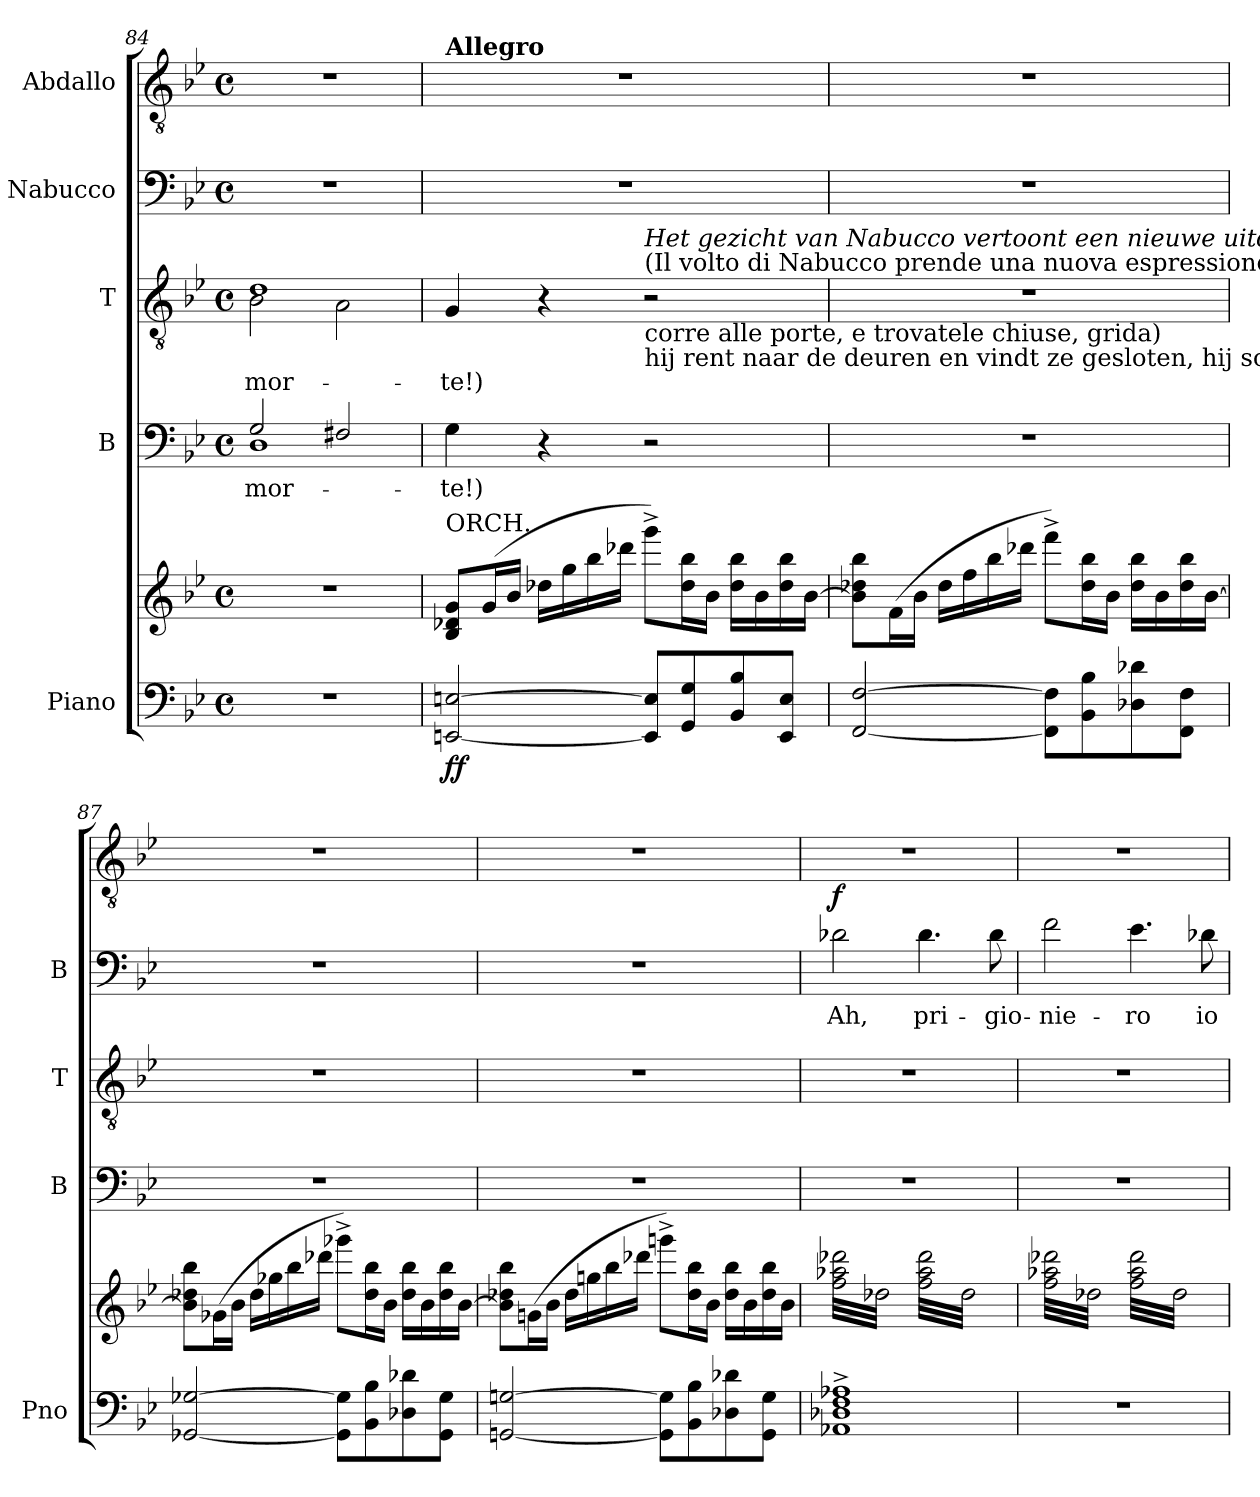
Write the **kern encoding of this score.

**kern	**kern	**dynam	**kern	**text	**kern	**text	**kern	**text	**dynam	**kern
*part5	*part5	*part5	*part4	*part4	*part3	*part3	*part2	*part2	*part2	*part1
*staff6	*staff5	*staff5/6	*staff4	*staff4	*staff3	*staff3	*staff2	*staff2	*staff2	*staff1
*I"Piano	*	*	*I"B	*	*I"T	*	*I"Nabucco	*	*	*I"Abdallo
*I'Pno	*	*	*I'B	*	*I'T	*	*I'B	*	*	*
*clefF4	*clefG2	*	*clefF4	*	*clefGv2	*	*clefF4	*	*	*clefGv2
*k[b-e-]	*k[b-e-]	*	*k[b-e-]	*	*k[b-e-]	*	*k[b-e-]	*	*	*k[b-e-]
*M4/4	*M4/4	*	*M4/4	*	*M4/4	*	*M4/4	*	*	*M4/4
*met(c)	*met(c)	*	*met(c)	*	*met(c)	*	*met(c)	*	*	*met(c)
=84	=84	=84	=84	=84	=84	=84	=84	=84	=84	=84
!	!	!	!	!LO:LY:b	!	!LO:LY:b	!	!	!	!
*	*	*	*^	*	*^	*	*	*	*	*
1r	1r	.	2G!/	1D	mor-	1d	2B-!\	mor-	1r	.	.	1r
.	.	.	2F#X!/	.	.	.	2A!\	.	.	.	.	.
*	*	*	*v	*v	*	*	*	*	*	*	*	*
=85	=85	=85	=85	=85	=85	=85	=85	=85	=85	=85	=85
!!LO:REH:place=s1:a:B:fs=14:t=7
!	!	!	!	!	!	!	!	!	!	!	!LO:TX:a:B:t=Allegro
!	!LO:TX:a:t=ORCH.	!	!	!	!	!	!	!	!	!	!
!	!	!LO:DY:b=2	!	!LO:LY:b	!	!	!LO:LY:b	!	!	!	!
!	!	!LO:DY:n=1:b	!	!	!	!	!	!	!	!	!
*	*	*	*	*	*v	*v	*	*	*	*	*
[2EEn/ [2En/	8B-/ 8d-X/ 8g/L	f f	4G\	-te!)	4G/	-te!)	1r	.	.	1r
.	(16g/L	.	.	.	.	.	.	.	.	.
.	16b-/JJ	.	.	.	.	.	.	.	.	.
.	16dd-X\LL	.	4r	.	4r	.	.	.	.	.
.	16gg\	.	.	.	.	.	.	.	.	.
.	16bb-\	.	.	.	.	.	.	.	.	.
.	16ddd-X\JJ	.	.	.	.	.	.	.	.	.
!	!	!	!	!	!LO:TX:a:t=(Il volto di Nabucco prende una nuova espressione;	!	!	!	!	!
!	!	!	!	!	!LO:TX:b:t=corre alle porte, e trovatele chiuse, grida)	!	!	!	!	!
!	!	!	!	!	!LO:TX:a:i:t=Het gezicht van Nabucco vertoont een nieuwe uitdrukking;	!	!	!	!	!
!	!	!	!	!	!LO:TX:b:t=hij rent naar de deuren en vindt ze gesloten, hij schreeuwt	!	!	!	!	!
8EE/] 8E/]L	8ggg^\L)	.	2r	.	2r	.	.	.	.	.
8GG/ 8G/	16dd-\ 16bb-\L	.	.	.	.	.	.	.	.	.
.	16b-\JJ	.	.	.	.	.	.	.	.	.
8BB-/ 8B-/	16dd-\ 16bb-\LL	.	.	.	.	.	.	.	.	.
.	16b-\	.	.	.	.	.	.	.	.	.
8EE/ 8E/J	16dd-\ 16bb-\	.	.	.	.	.	.	.	.	.
.	[16b-\JJ	.	.	.	.	.	.	.	.	.
!!LO:LB:g=z
=86	=86	=86	=86	=86	=86	=86	=86	=86	=86	=86
[2FF/ [2F/	8b-\] 8dd-X\ 8bb-\L	.	1r	.	1r	.	1r	.	.	1r
.	(16f\L	.	.	.	.	.	.	.	.	.
.	16b-\JJ	.	.	.	.	.	.	.	.	.
.	16dd-\LL	.	.	.	.	.	.	.	.	.
.	16ff\	.	.	.	.	.	.	.	.	.
.	16bb-\	.	.	.	.	.	.	.	.	.
.	16ddd-X\JJ	.	.	.	.	.	.	.	.	.
8FF\] 8F\]L	8fff^\L)	.	.	.	.	.	.	.	.	.
8BB-\ 8B-\	16dd-\ 16bb-\L	.	.	.	.	.	.	.	.	.
.	16b-\JJ	.	.	.	.	.	.	.	.	.
8D-X\ 8d-X\	16dd-\ 16bb-\LL	.	.	.	.	.	.	.	.	.
.	16b-\	.	.	.	.	.	.	.	.	.
8FF\ 8F\J	16dd-\ 16bb-\	.	.	.	.	.	.	.	.	.
.	[16b-\JJ	.	.	.	.	.	.	.	.	.
=87	=87	=87	=87	=87	=87	=87	=87	=87	=87	=87
[2GG-X/ [2G-X/	8b-\] 8dd-X\ 8bb-\L	.	1r	.	1r	.	1r	.	.	1r
.	(16g-X\L	.	.	.	.	.	.	.	.	.
.	16b-\JJ	.	.	.	.	.	.	.	.	.
.	16dd-\LL	.	.	.	.	.	.	.	.	.
.	16gg-X\	.	.	.	.	.	.	.	.	.
.	16bb-\	.	.	.	.	.	.	.	.	.
.	16ddd-X\JJ	.	.	.	.	.	.	.	.	.
8GG-\] 8G-\]L	8ggg-X^\L)	.	.	.	.	.	.	.	.	.
8BB-\ 8B-\	16dd-\ 16bb-\L	.	.	.	.	.	.	.	.	.
.	16b-\JJ	.	.	.	.	.	.	.	.	.
8D-X\ 8d-X\	16dd-\ 16bb-\LL	.	.	.	.	.	.	.	.	.
.	16b-\	.	.	.	.	.	.	.	.	.
8GG-\ 8G-\J	16dd-\ 16bb-\	.	.	.	.	.	.	.	.	.
.	[16b-\JJ	.	.	.	.	.	.	.	.	.
=88	=88	=88	=88	=88	=88	=88	=88	=88	=88	=88
[2GGn/ [2Gn/	8b-\] 8dd-X\ 8bb-\L	.	1r	.	1r	.	1r	.	.	1r
.	(16gn\L	.	.	.	.	.	.	.	.	.
.	16b-\JJ	.	.	.	.	.	.	.	.	.
.	16dd-\LL	.	.	.	.	.	.	.	.	.
.	16ggn\	.	.	.	.	.	.	.	.	.
.	16bb-\	.	.	.	.	.	.	.	.	.
.	16ddd-X\JJ	.	.	.	.	.	.	.	.	.
8GG\] 8G\]L	8gggn^\L)	.	.	.	.	.	.	.	.	.
8BB-\ 8B-\	16dd-\ 16bb-\L	.	.	.	.	.	.	.	.	.
.	16b-\JJ	.	.	.	.	.	.	.	.	.
8D-X\ 8d-X\	16dd-\ 16bb-\LL	.	.	.	.	.	.	.	.	.
.	16b-\	.	.	.	.	.	.	.	.	.
8GG\ 8G\J	16dd-\ 16bb-\	.	.	.	.	.	.	.	.	.
.	16b-\JJ	.	.	.	.	.	.	.	.	.
!!LO:LB:g=z
=89	=89	=89	=89	=89	=89	=89	=89	=89	=89	=89
!	!	!	!	!	!	!	!	!LO:LY:b	!LO:DY:a	!
*	*tremolo	*	*	*	*	*	*	*	*	*
1AA-X^ 1D-X^ 1F^ 1A-X^	32ff\ 32aa-X\ 32ddd-X\LLL	.	1r	.	1r	.	2d-X\	Ah,	f	1r
.	32dd-X\	.	.	.	.	.	.	.	.	.
.	32ff\ 32aa-X\ 32ddd-X\	.	.	.	.	.	.	.	.	.
.	32dd-X\	.	.	.	.	.	.	.	.	.
.	32ff\ 32aa-X\ 32ddd-X\	.	.	.	.	.	.	.	.	.
.	32dd-X\	.	.	.	.	.	.	.	.	.
.	32ff\ 32aa-X\ 32ddd-X\	.	.	.	.	.	.	.	.	.
.	32dd-X\	.	.	.	.	.	.	.	.	.
.	32ff\ 32aa-X\ 32ddd-X\	.	.	.	.	.	.	.	.	.
.	32dd-X\	.	.	.	.	.	.	.	.	.
.	32ff\ 32aa-X\ 32ddd-X\	.	.	.	.	.	.	.	.	.
.	32dd-X\	.	.	.	.	.	.	.	.	.
.	32ff\ 32aa-X\ 32ddd-X\	.	.	.	.	.	.	.	.	.
.	32dd-X\	.	.	.	.	.	.	.	.	.
.	32ff\ 32aa-X\ 32ddd-X\	.	.	.	.	.	.	.	.	.
.	32dd-X\JJJ	.	.	.	.	.	.	.	.	.
!	!	!	!	!	!	!	!	!LO:LY:b	!	!
.	32ff\ 32aa-\ 32ddd-\LLL	.	.	.	.	.	4.d-\	pri-	.	.
.	32dd-\	.	.	.	.	.	.	.	.	.
.	32ff\ 32aa-\ 32ddd-\	.	.	.	.	.	.	.	.	.
.	32dd-\	.	.	.	.	.	.	.	.	.
.	32ff\ 32aa-\ 32ddd-\	.	.	.	.	.	.	.	.	.
.	32dd-\	.	.	.	.	.	.	.	.	.
.	32ff\ 32aa-\ 32ddd-\	.	.	.	.	.	.	.	.	.
.	32dd-\	.	.	.	.	.	.	.	.	.
.	32ff\ 32aa-\ 32ddd-\	.	.	.	.	.	.	.	.	.
.	32dd-\	.	.	.	.	.	.	.	.	.
.	32ff\ 32aa-\ 32ddd-\	.	.	.	.	.	.	.	.	.
.	32dd-\	.	.	.	.	.	.	.	.	.
!	!	!	!	!	!	!	!	!LO:LY:b	!	!
.	32ff\ 32aa-\ 32ddd-\	.	.	.	.	.	8d-\	-gio-	.	.
.	32dd-\	.	.	.	.	.	.	.	.	.
.	32ff\ 32aa-\ 32ddd-\	.	.	.	.	.	.	.	.	.
.	32dd-\JJJ	.	.	.	.	.	.	.	.	.
=90	=90	=90	=90	=90	=90	=90	=90	=90	=90	=90
!	!	!	!	!	!	!	!	!LO:LY:b	!	!
1r	32ff\ 32aa-X\ 32ddd-X\LLL	.	1r	.	1r	.	2f\	-nie-	.	1r
.	32dd-X\	.	.	.	.	.	.	.	.	.
.	32ff\ 32aa-X\ 32ddd-X\	.	.	.	.	.	.	.	.	.
.	32dd-X\	.	.	.	.	.	.	.	.	.
.	32ff\ 32aa-X\ 32ddd-X\	.	.	.	.	.	.	.	.	.
.	32dd-X\	.	.	.	.	.	.	.	.	.
.	32ff\ 32aa-X\ 32ddd-X\	.	.	.	.	.	.	.	.	.
.	32dd-X\	.	.	.	.	.	.	.	.	.
.	32ff\ 32aa-X\ 32ddd-X\	.	.	.	.	.	.	.	.	.
.	32dd-X\	.	.	.	.	.	.	.	.	.
.	32ff\ 32aa-X\ 32ddd-X\	.	.	.	.	.	.	.	.	.
.	32dd-X\	.	.	.	.	.	.	.	.	.
.	32ff\ 32aa-X\ 32ddd-X\	.	.	.	.	.	.	.	.	.
.	32dd-X\	.	.	.	.	.	.	.	.	.
.	32ff\ 32aa-X\ 32ddd-X\	.	.	.	.	.	.	.	.	.
.	32dd-X\JJJ	.	.	.	.	.	.	.	.	.
!	!	!	!	!	!	!	!	!LO:LY:b	!	!
.	32ff\ 32aa-\ 32ddd-\LLL	.	.	.	.	.	4.e-\	-ro	.	.
.	32dd-\	.	.	.	.	.	.	.	.	.
.	32ff\ 32aa-\ 32ddd-\	.	.	.	.	.	.	.	.	.
.	32dd-\	.	.	.	.	.	.	.	.	.
.	32ff\ 32aa-\ 32ddd-\	.	.	.	.	.	.	.	.	.
.	32dd-\	.	.	.	.	.	.	.	.	.
.	32ff\ 32aa-\ 32ddd-\	.	.	.	.	.	.	.	.	.
.	32dd-\	.	.	.	.	.	.	.	.	.
.	32ff\ 32aa-\ 32ddd-\	.	.	.	.	.	.	.	.	.
.	32dd-\	.	.	.	.	.	.	.	.	.
.	32ff\ 32aa-\ 32ddd-\	.	.	.	.	.	.	.	.	.
.	32dd-\	.	.	.	.	.	.	.	.	.
!	!	!	!	!	!	!	!	!LO:LY:b	!	!
.	32ff\ 32aa-\ 32ddd-\	.	.	.	.	.	8d-X\	io	.	.
.	32dd-\	.	.	.	.	.	.	.	.	.
.	32ff\ 32aa-\ 32ddd-\	.	.	.	.	.	.	.	.	.
.	32dd-\JJJ	.	.	.	.	.	.	.	.	.
*	*Xtremolo	*	*	*	*	*	*	*	*	*
.	.	.	.	.	.	.	.	.	.	.
.	.	.	.	.	.	.	.	.	.	.
.	.	.	.	.	.	.	.	.	.	.
.	.	.	.	.	.	.	.	.	.	.
.	.	.	.	.	.	.	.	.	.	.
.	.	.	.	.	.	.	.	.	.	.
.	.	.	.	.	.	.	.	.	.	.
.	.	.	.	.	.	.	.	.	.	.
=	=	=	=	=	=	=	=	=	=	=
*-	*-	*-	*-	*-	*-	*-	*-	*-	*-	*-
